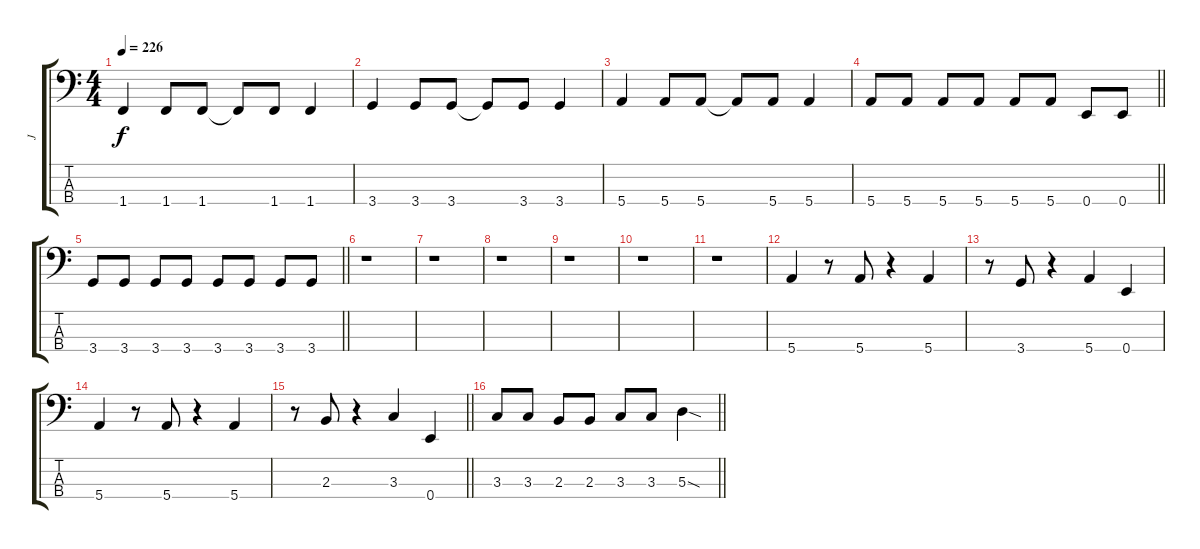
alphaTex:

\track ("J" "J") {instrument electricbasspick}
\staff {score tabs}
\tuning (G2 D2 A1 E1) {hide}
\ts (4 4)
\tempo 226
\clef f4
\ks c
1.4.4{dy f} 1.4.8 1.4.8 1.4{t}.8 1.4.8 1.4.4 |
3.4.4 3.4.8 3.4.8 3.4{t}.8 3.4.8 3.4.4 |
5.4.4 5.4.8 5.4.8 5.4{t}.8 5.4.8 5.4.4 |
\barLineRight lightlight
5.4.8 5.4.8 5.4.8 5.4.8 5.4.8 5.4.8 0.4.8 0.4.8 |
\barLineRight lightlight
3.4.8 3.4.8 3.4.8 3.4.8 3.4.8 3.4.8 3.4.8 3.4.8 |
r.1 |
r.1 |
r.1 |
r.1 |
r.1 |
r.1 |
5.4.4 r.8 5.4.8 r.4 5.4.4 |
r.8 3.4.8 r.4 5.4.4 0.4.4 |
5.4.4 r.8 5.4.8 r.4 5.4.4 |
\barLineRight lightlight
r.8 2.3.8 r.4 3.3.4 0.4.4 |
\barLineRight lightlight
3.3.8 3.3.8 2.3.8 2.3.8 3.3.8 3.3.8 5.3{sod}.4
